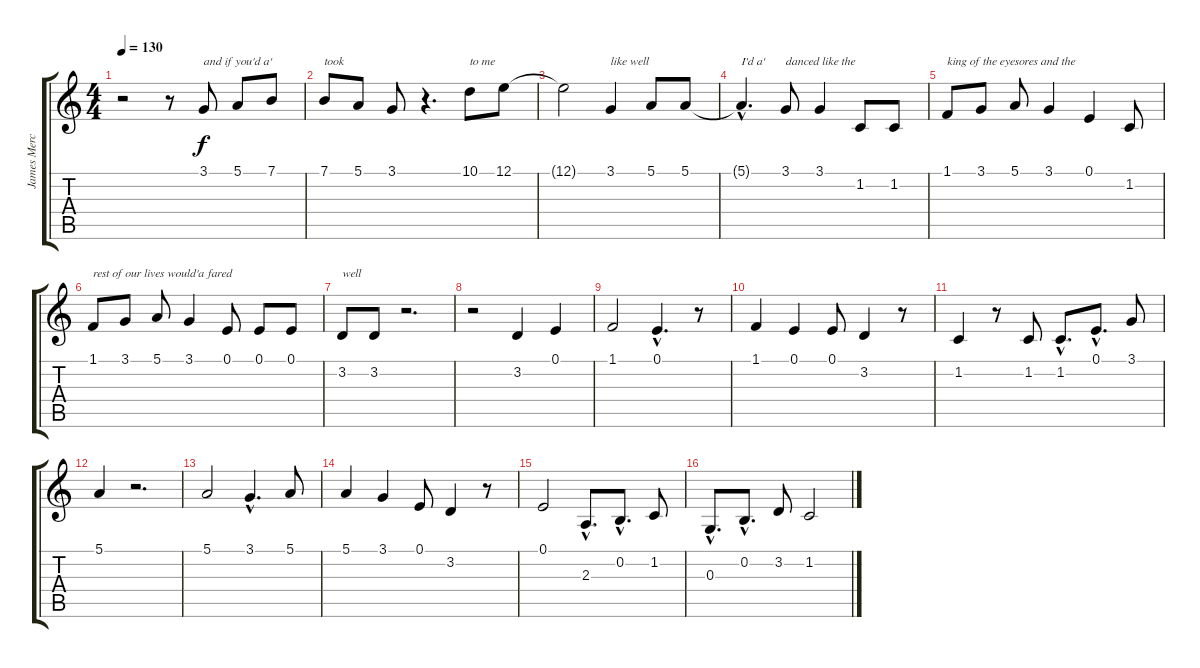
\track ("James Mercer" "James Merc") {instrument synthvoice}
\staff {score tabs}
\tuning (E4 B3 G3 D3 A2 E2) {hide}
\ts (4 4)
\tempo 130
\clef g2
\ks c
r.2{dy f} r.8 3.1.8{txt "and if you'd a'"} 5.1.8 7.1.8 |
7.1.8{txt "took"} 5.1.8 3.1.8 r.4{d} 10.1.8{txt "to me"} 12.1.8 |
12.1{t}.2 3.1.4{txt "like well"} 5.1.8 5.1.8 |
5.1{hac t}.4{d txt "I'd a'"} 3.1.8{txt "danced like the"} 3.1.4 1.2.8 1.2.8 |
1.1.8{txt "king of the eyesores and the"} 3.1.8 5.1.8 3.1.4 0.1.4 1.2.8 |
1.1.8{txt "rest of our lives would'a fared"} 3.1.8 5.1.8 3.1.4 0.1.8 0.1.8 0.1.8 |
3.2.8{txt "well"} 3.2.8 r.2{d} |
r.2 3.2.4 0.1.4 |
1.1.2 0.1{hac}.4{d} r.8 |
1.1.4 0.1.4 0.1.8 3.2.4 r.8 |
1.2.4 r.8 1.2.8 1.2{hac}.8{d} 0.1{hac}.8{d} 3.1.8 |
5.1.4 r.2{d} |
5.1.2 3.1{hac}.4{d} 5.1.8 |
5.1.4 3.1.4 0.1.8 3.2.4 r.8 |
0.1.2 2.3{hac}.8{d} 0.2{hac}.8{d} 1.2.8 |
0.3{hac}.8{d} 0.2{hac}.8{d} 3.2.8 1.2.2
